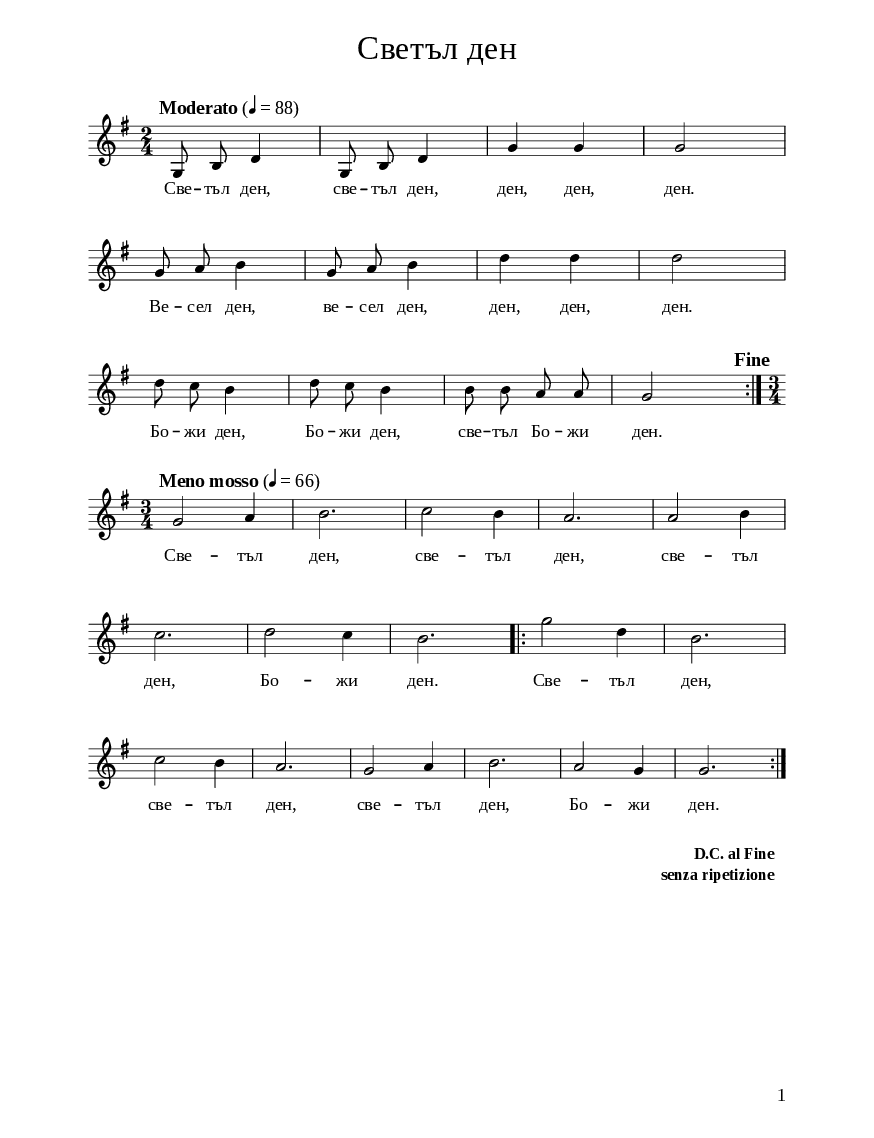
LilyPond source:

\version "2.24.2"

% include paper part and global functions
\include "include/globals.ily"

\bookpart {
    \label #'ref090
  \tocItem \markup "Светъл ден – Svetăl den "
  \include "include/bookpart-paper.ily"
  \score {
    \include "include/score-layout.ily"

    \new Voice \absolute  {
      \clef treble
      \key g \major
      \time 2/4
      \tempoFunc "Moderato" 4 "88"
      \autoBeamOff

        g8 b d'4 | g8 b d'4 | g'4 g' | g'2 |   \break

        g'8 a'8 b'4 |  g'8 a'8 b'4 | d''4 d''4 | d''2 | \break

        d''8 c'' b'4 | d''8 c'' b'4 | b'8 b'8 a'8 a'8 | \tempo "                    Fine" g'2
      \bar ":|." \break

      \time 3/4


      \tempoFunc "Meno mosso" 4 "66"


      g'2 a'4 | b'2. | c''2 b'4 | a'2. | a'2 b'4 | \break

      c''2. | d''2 c''4 | b'2.    \bar ".|:"
        g''2 d''4 | b'2. \break

        c''2 b'4 | a'2. | g'2 a'4 | b'2. | a'2 g'4 | g'2.|
      \bar ":|." \break

    }

    \addlyrics {
      Све -- тъл ден, све  -- тъл ден,
      ден, ден, ден.
      Ве -- сел ден, ве -- сел ден,
      ден, ден, ден.
      Бо -- жи ден, Бо -- жи ден,
      све -- тъл Бо -- жи ден.
      Све -- тъл ден, све -- тъл ден,
      све -- тъл ден, Бо -- жи ден.
      Све -- тъл ден, све -- тъл ден,
      све -- тъл ден, Бо -- жи ден.

    }

    \header {
      title = \titleFunc "Светъл ден" "Svetăl den"
    }

    \midi{}

  } % score


\markup \dc-two "D.C. al Fine" " senza ripetizione"

  


  % include foreign translation(s) of the song
  

} % bookpart
